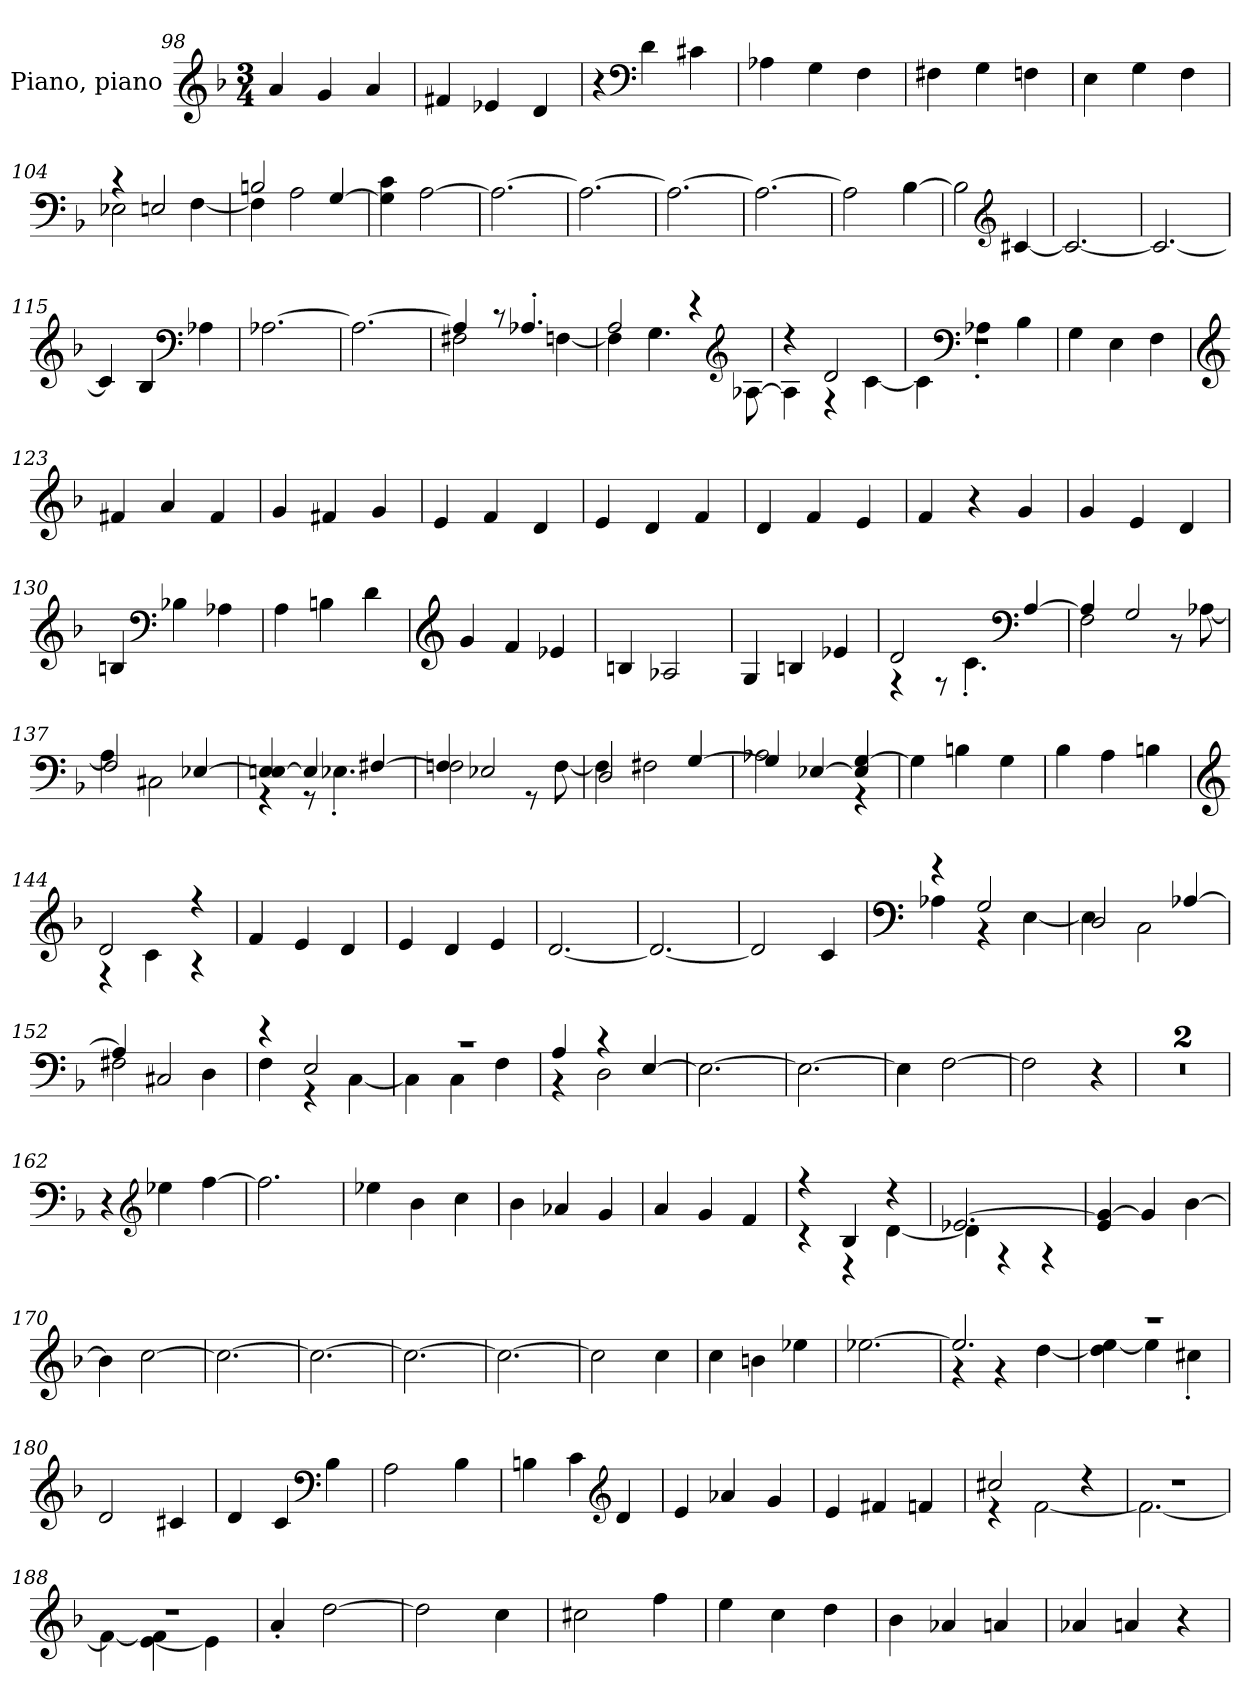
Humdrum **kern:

**kern
*part1
*staff1
*I"Piano, piano
!!LO:LB:g=z
*clefG2
*k[b-]
*M3/4
=98
4a/
4g/
4a/
=99
4f#X/
4e-X/
4d/
=100
4r
*clefF4
4d\
4c#X\
=101
4A-X\
4G\
4F\
=102
4F#X\
4G\
4Fn\
=103
4E\
4G\
4F\
=104
*^
4r	2E-X\
2En/	.
.	[4F\
=105	=105
2Bn/	4F\]
.	2A\
[4G/	.
*v	*v
=106
4G\] 4c\
[2A\
=107
2.A\_
!!LO:PB:g=z
=108
2.A\_
=109
2.A\_
=110
2.A\_
=111
2A\]
[4B-\
=112
2B-\]
*clefG2
[4c#X/
=113
2.c#/_
=114
2.c#/_
=115
4c#/]
4B-/
*clefF4
4A-X\
=116
[2.A-X\
=117
2.A-\_
=118
*^
4A-/]	2F#X\
8r	.
4.A-X'/	.
.	[4Fn\
!!LO:LB:g=z	!!
=119	=119
2A/	4F\]
.	4.G\
4r	.
*clefG2	*
.	[8A-X\
=120	=120
4r	4A-\]
2d/	4r
.	[4c\
=121	=121
2.r	4c\]
*clefF4	*
.	4A-X'\
.	4B-\
*v	*v
=122
4G\
4E\
4F\
=123
*clefG2
4f#X/
4a/
4f#/
=124
4g/
4f#X/
4g/
=125
4e/
4f/
4d/
=126
4e/
4d/
4f/
=127
4d/
4f/
4e/
!!LO:LB:g=z
=128
4f/
4r
4g/
=129
4g/
4e/
4d/
=130
4Bn/
*clefF4
4B-X\
4A-X\
=131
4A\
4Bn\
4d\
=132
*clefG2
4g/
4f/
4e-X/
=133
4Bn/
2A-X/
=134
4G/
4Bn/
4e-X/
=135
*^
2d/	4r
.	8r
.	4.c'\
*clefF4	*
[4A/	.
=136	=136
4A/]	2F\
2G/	.
.	8r
.	[8A-X\
!!LO:LB:g=z	!!
=137	=137
2F/	4A-\]
.	2C#X\
[4E-X/	.
=138	=138
4E-/] [4En/	4r
4E/]	8r
.	4.E-X'\
[4F#X/	.
=139	=139
4F#/]	2Fn\
2E-X/	.
.	8r
.	[8F\
=140	=140
2D/	4F\]
.	2F#X\
[4G/	.
=141	=141
4G/]	2A-X\
[4E-X/	.
4E-/] [4G/	4r
*v	*v
=142
4G\]
4Bn\
4G\
=143
4B-\
4A\
4Bn\
!!LO:LB:g=z
=144
*clefG2
*^
2d/	4r
.	4c\
4r	4r
*v	*v
=145
4f/
4e/
4d/
=146
4e/
4d/
4e/
=147
[2.d/
=148
2.d/_
=149
2d/]
4c/
=150
*clefF4
*^
4r	4A-X\
2G/	4r
.	[4E\
=151	=151
2D/	4E\]
.	2C\
[4A-X/	.
=152	=152
4A-/]	2F#X\
2C#X/	.
.	4D\
=153	=153
4r	4F\
2E/	4r
.	[4C\
!!LO:LB:g=z	!!
=154	=154
2.r	4C\]
.	4C\
.	4F\
=155	=155
4A/	4r
4r	2D\
[4E/	.
*v	*v
=156
2.E\_
=157
2.E\_
=158
4E\]
[2F\
=159
2F\]
4r
=160
2.r
=161
2.r
=162
4r
*clefG2
4ee-X\
[4ff\
=163
2.ff\]
=164
4ee-X\
4b-\
4cc\
=165
4b-\
4a-X/
4g/
!!LO:LB:g=z
=166
4a/
4g/
4f/
=167
*^
4r	4r
4B-/	4r
4r	[4d\
=168	=168
[2.e-X/	4d\]
.	4r
.	4r
*v	*v
=169
4e-/] [4g/
4g/]
[4b-\
=170
4b-\]
[2cc\
=171
2.cc\_
=172
2.cc\_
=173
2.cc\_
=174
2.cc\_
=175
2cc\]
4cc\
=176
4cc\
4bn\
4ee-X\
=177
[2.ee-X\
!!LO:LB:g=z
=178
*^
2.ee-/]	4r
.	4r
.	[4dd\
=179	=179
2.r	4dd\] [4ee\
.	4ee\]
.	4cc#X'\
*v	*v
=180
2d/
4c#X/
=181
4d/
4c/
*clefF4
4B-\
=182
2A\
4B-\
=183
4Bn\
4c\
*clefG2
4d/
=184
4e/
4a-X/
4g/
=185
4e/
4f#X/
4fn/
=186
*^
2cc#X/	4r
.	[2f\
4r	.
!!LO:LB:g=z	!!
=187	=187
2.r	2.f\_
=188	=188
2.r	4f\_
.	[4e\ 4f\]
.	4e\]
*v	*v
=189
4a'/
[2dd\
=190
2dd\]
4cc\
=191
2cc#X\
4ff\
=192
4ee\
4cc\
4dd\
=193
4b-\
4a-X/
4an/
=194
4a-X/
4an/
4r
=
*-
